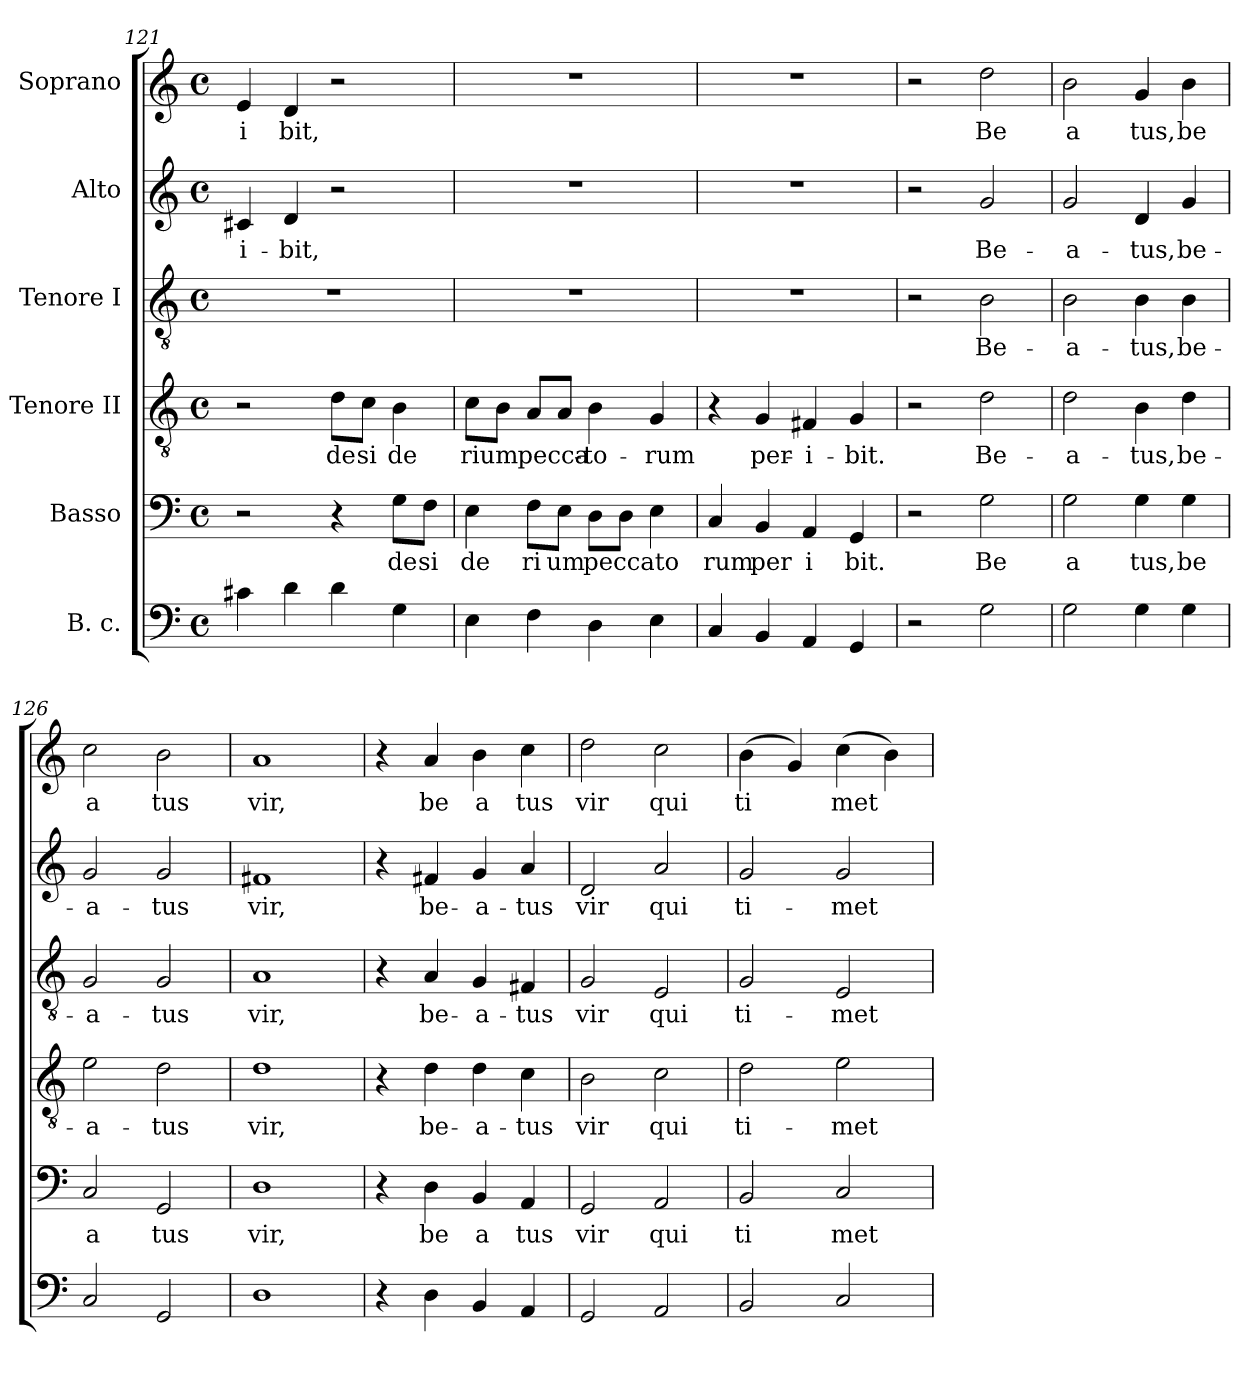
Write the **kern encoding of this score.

**kern	**kern	**text	**kern	**text	**kern	**text	**kern	**text	**kern	**text
*part6	*part5	*part5	*part4	*part4	*part3	*part3	*part2	*part2	*part1	*part1
*staff6	*staff5	*staff5	*staff4	*staff4	*staff3	*staff3	*staff2	*staff2	*staff1	*staff1
*I"B. c.	*I"Basso	*	*I"Tenore II	*	*I"Tenore I	*	*I"Alto	*	*I"Soprano	*
*clefF4	*clefF4	*	*clefGv2	*	*clefGv2	*	*clefG2	*	*clefG2	*
*k[]	*k[]	*	*k[]	*	*k[]	*	*k[]	*	*k[]	*
*C:	*C:	*	*C:	*	*C:	*	*C:	*	*C:	*
*M4/4	*M4/4	*	*M4/4	*	*M4/4	*	*M4/4	*	*M4/4	*
*met(c)	*met(c)	*	*met(c)	*	*met(c)	*	*met(c)	*	*met(c)	*
=121	=121	=121	=121	=121	=121	=121	=121	=121	=121	=121
!	!	!	!	!	!	!	!	!LO:LY:b	!	!LO:LY:b
4c#X\	2r	.	2r	.	1r	.	4c#X/	-i-	4e/	i
!	!	!	!	!	!	!	!	!LO:LY:b	!	!LO:LY:b
4d\	.	.	.	.	.	.	4d/	-bit,	4d/	bit,
!	!	!	!	!LO:LY:b	!	!	!	!	!	!
4d\	4r	.	8d\L	de	.	.	2r	.	2r	.
!	!	!	!	!LO:LY:b	!	!	!	!	!	!
.	.	.	8c\J	si	.	.	.	.	.	.
!	!	!LO:LY:b	!	!LO:LY:b	!	!	!	!	!	!
4G\	8G\L	de	4B\	de	.	.	.	.	.	.
!	!	!LO:LY:b	!	!	!	!	!	!	!	!
.	8F\J	si	.	.	.	.	.	.	.	.
!!LO:LB:g=z
=122	=122	=122	=122	=122	=122	=122	=122	=122	=122	=122
!	!	!LO:LY:b	!	!LO:LY:b	!	!	!	!	!	!
4E\	4E\	de	8c\L	rium	1r	.	1r	.	1r	.
.	.	.	8B\J	.	.	.	.	.	.	.
!	!	!LO:LY:b	!	!LO:LY:b	!	!	!	!	!	!
4F\	8F\L	ri	8A/L	pecca-	.	.	.	.	.	.
!	!	!LO:LY:b	!	!	!	!	!	!	!	!
.	8E\J	um	8A/J	.	.	.	.	.	.	.
!	!	!LO:LY:b	!	!LO:LY:b	!	!	!	!	!	!
4D\	8D\L	peccato	4B\	-to-	.	.	.	.	.	.
.	8D\J	.	.	.	.	.	.	.	.	.
!	!	!	!	!LO:LY:b	!	!	!	!	!	!
4E\	4E\	.	4G/	-rum	.	.	.	.	.	.
=123	=123	=123	=123	=123	=123	=123	=123	=123	=123	=123
!	!	!LO:LY:b	!	!	!	!	!	!	!	!
4C/	4C/	rum	4r	.	1r	.	1r	.	1r	.
!	!	!LO:LY:b	!	!LO:LY:b	!	!	!	!	!	!
4BB/	4BB/	per	4G/	per-	.	.	.	.	.	.
!	!	!LO:LY:b	!	!LO:LY:b	!	!	!	!	!	!
4AA/	4AA/	i	4F#X/	-i-	.	.	.	.	.	.
!	!	!LO:LY:b	!	!LO:LY:b	!	!	!	!	!	!
4GG/	4GG/	bit.	4G/	-bit.	.	.	.	.	.	.
=124	=124	=124	=124	=124	=124	=124	=124	=124	=124	=124
2r	2r	.	2r	.	2r	.	2r	.	2r	.
!	!	!LO:LY:b	!	!LO:LY:b	!	!LO:LY:b	!	!LO:LY:b	!	!LO:LY:b
2G\	2G\	Be	2d\	Be-	2B\	Be-	2g/	Be-	2dd\	Be
=125	=125	=125	=125	=125	=125	=125	=125	=125	=125	=125
!	!	!LO:LY:b	!	!LO:LY:b	!	!LO:LY:b	!	!LO:LY:b	!	!LO:LY:b
2G\	2G\	a	2d\	-a-	2B\	-a-	2g/	-a-	2b\	a
!	!	!LO:LY:b	!	!LO:LY:b	!	!LO:LY:b	!	!LO:LY:b	!	!LO:LY:b
4G\	4G\	tus,	4B\	-tus,	4B\	-tus,	4d/	-tus,	4g/	tus,
!	!	!LO:LY:b	!	!LO:LY:b	!	!LO:LY:b	!	!LO:LY:b	!	!LO:LY:b
4G\	4G\	be	4d\	be-	4B\	be-	4g/	be-	4b\	be
=126	=126	=126	=126	=126	=126	=126	=126	=126	=126	=126
!	!	!LO:LY:b	!	!LO:LY:b	!	!LO:LY:b	!	!LO:LY:b	!	!LO:LY:b
2C/	2C/	a	2e\	-a-	2G/	-a-	2g/	-a-	2cc\	a
!	!	!LO:LY:b	!	!LO:LY:b	!	!LO:LY:b	!	!LO:LY:b	!	!LO:LY:b
2GG/	2GG/	tus	2d\	-tus	2G/	-tus	2g/	-tus	2b\	tus
=127	=127	=127	=127	=127	=127	=127	=127	=127	=127	=127
!	!	!LO:LY:b	!	!LO:LY:b	!	!LO:LY:b	!	!LO:LY:b	!	!LO:LY:b
1D	1D	vir,	1d	vir,	1A	vir,	1f#X	vir,	1a	vir,
=128	=128	=128	=128	=128	=128	=128	=128	=128	=128	=128
4r	4r	.	4r	.	4r	.	4r	.	4r	.
!	!	!LO:LY:b	!	!LO:LY:b	!	!LO:LY:b	!	!LO:LY:b	!	!LO:LY:b
4D\	4D\	be	4d\	be-	4A/	be-	4f#X/	be-	4a/	be
!	!	!LO:LY:b	!	!LO:LY:b	!	!LO:LY:b	!	!LO:LY:b	!	!LO:LY:b
4BB/	4BB/	a	4d\	-a-	4G/	-a-	4g/	-a-	4b\	a
!	!	!LO:LY:b	!	!LO:LY:b	!	!LO:LY:b	!	!LO:LY:b	!	!LO:LY:b
4AA/	4AA/	tus	4c\	-tus	4F#X/	-tus	4a/	-tus	4cc\	tus
=129	=129	=129	=129	=129	=129	=129	=129	=129	=129	=129
!	!	!LO:LY:b	!	!LO:LY:b	!	!LO:LY:b	!	!LO:LY:b	!	!LO:LY:b
2GG/	2GG/	vir	2B\	vir	2G/	vir	2d/	vir	2dd\	vir
!	!	!LO:LY:b	!	!LO:LY:b	!	!LO:LY:b	!	!LO:LY:b	!	!LO:LY:b
2AA/	2AA/	qui	2c\	qui	2E/	qui	2a/	qui	2cc\	qui
=130	=130	=130	=130	=130	=130	=130	=130	=130	=130	=130
!	!	!LO:LY:b	!	!LO:LY:b	!	!LO:LY:b	!	!LO:LY:b	!	!LO:LY:b
2BB/	2BB/	ti	2d\	ti-	2G/	ti-	2g/	ti-	(>4b\	ti
.	.	.	.	.	.	.	.	.	4g/)	.
!	!	!LO:LY:b	!	!LO:LY:b	!	!LO:LY:b	!	!LO:LY:b	!	!LO:LY:b
2C/	2C/	met	2e\	-met	2E/	-met	2g/	-met	(>4cc\	met
.	.	.	.	.	.	.	.	.	4b\)	.
=	=	=	=	=	=	=	=	=	=	=
*-	*-	*-	*-	*-	*-	*-	*-	*-	*-	*-
